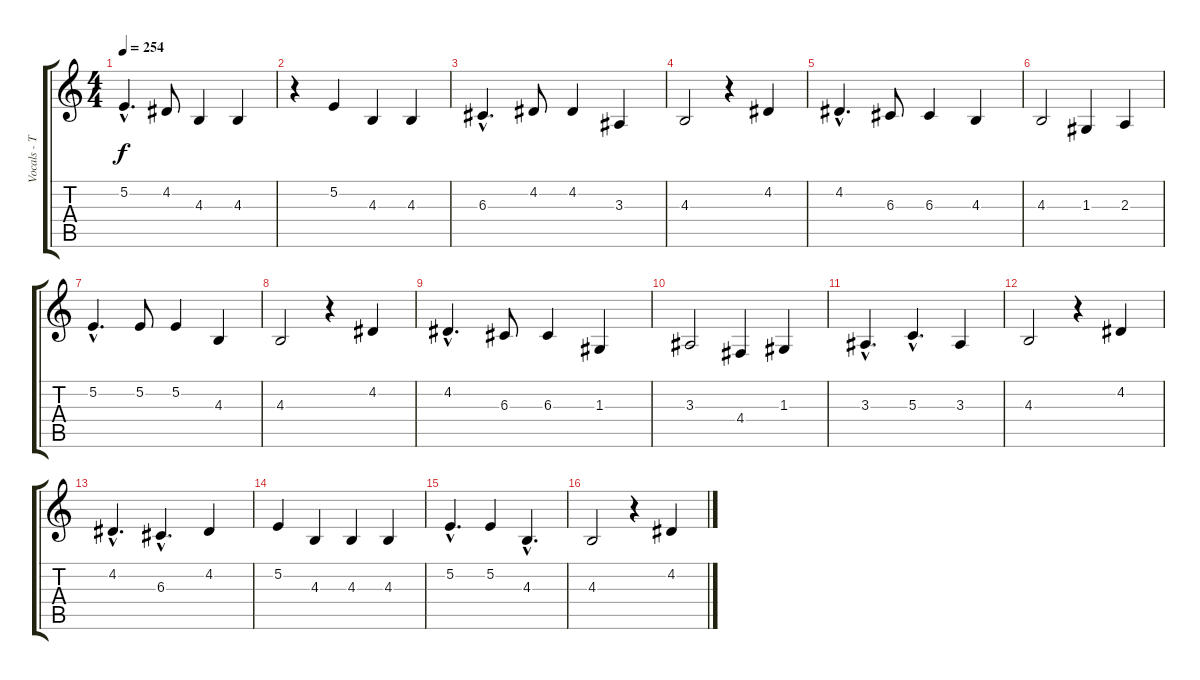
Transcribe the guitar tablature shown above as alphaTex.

\track ("Vocals - Tom" "Vocals - T") {instrument sopranosax}
\staff {score tabs}
\tuning (E4 B3 G3 D3 A2 E2) {hide}
\ts (4 4)
\tempo 254
\clef g2
\ks c
5.2{hac}.4{d dy f} 4.2.8 4.3.4 4.3.4 |
r.4 5.2.4 4.3.4 4.3.4 |
6.3{hac}.4{d} 4.2.8 4.2.4 3.3.4 |
4.3.2 r.4 4.2.4 |
4.2{hac}.4{d} 6.3.8 6.3.4 4.3.4 |
4.3.2 1.3.4 2.3.4 |
5.2{hac}.4{d} 5.2.8 5.2.4 4.3.4 |
4.3.2 r.4 4.2.4 |
4.2{hac}.4{d} 6.3.8 6.3.4 1.3.4 |
3.3.2 4.4.4 1.3.4 |
3.3{hac}.4{d} 5.3{hac}.4{d} 3.3.4 |
4.3.2 r.4 4.2.4 |
4.2{hac}.4{d} 6.3{hac}.4{d} 4.2.4 |
5.2.4 4.3.4 4.3.4 4.3.4 |
5.2{hac}.4{d} 5.2.4 4.3{hac}.4{d} |
4.3.2 r.4 4.2.4
